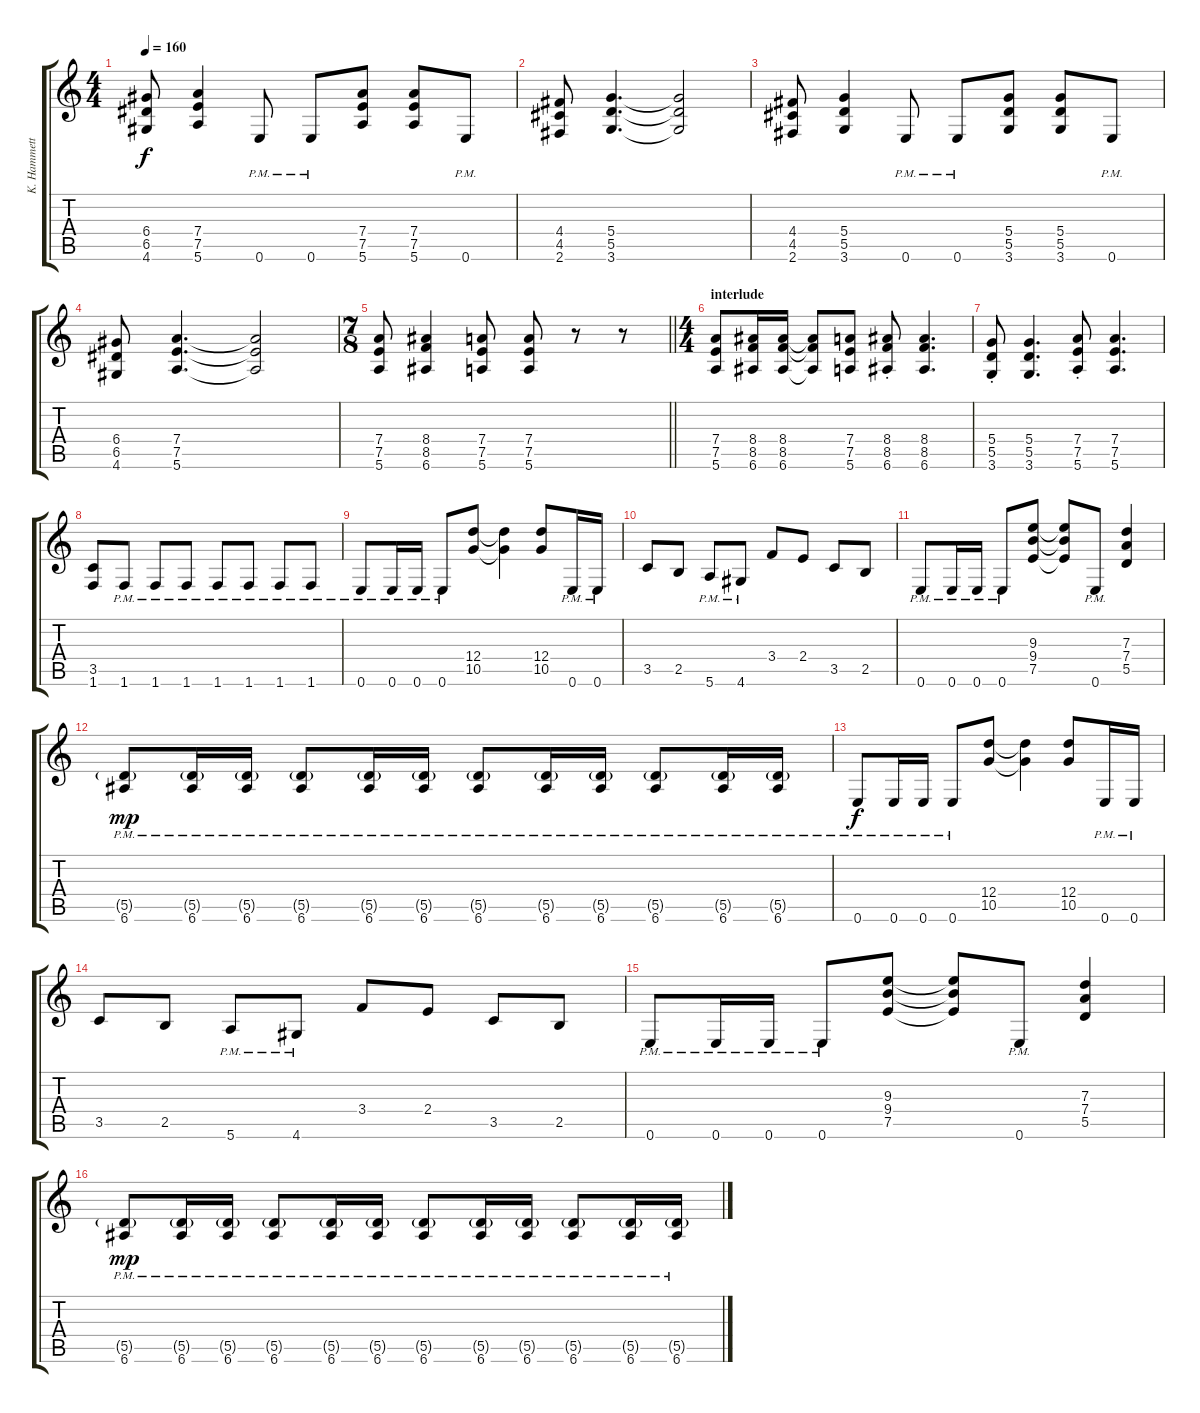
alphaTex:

\track ("K. Hammett - Rhythm guitar" "K. Hammett") {instrument distortionguitar}
\staff {score tabs}
\tuning (E4 B3 G3 D3 A2 E2) {hide}
\ts (4 4)
\tempo 160
\clef g2
\ks c
(6.4 6.5 4.6).8{dy f} (7.4 7.5 5.6).4 0.6{pm}.8 0.6{pm}.8 (7.4 7.5 5.6).8 (7.4 7.5 5.6).8 0.6{pm}.8 |
(4.4 4.5 2.6).8 (5.4 5.5 3.6).4{d} (5.4{t} 5.5{t} 3.6{t}).2 |
(4.4 4.5 2.6).8 (5.4 5.5 3.6).4 0.6{pm}.8 0.6{pm}.8 (5.4 5.5 3.6).8 (5.4 5.5 3.6).8 0.6{pm}.8 |
(6.4 6.5 4.6).8 (7.4 7.5 5.6).4{d} (7.4{t} 7.5{t} 5.6{t}).2 |
\ts (7 8)
\barLineRight lightlight
(7.4 7.5 5.6).8 (8.4 8.5 6.6).4 (7.4 7.5 5.6).8 (7.4 7.5 5.6).8 r.8 r.8 |
\ts (4 4)
\section ("" "interlude")
(7.4 7.5 5.6).8 (8.4 8.5 6.6).16 (8.4 8.5 6.6).16 (8.4{t} 8.5{t} 6.6{t}).8 (7.4 7.5 5.6).8 (8.4{st} 8.5{st} 6.6{st}).8 (8.4 8.5 6.6).4{d} |
(5.4{st} 5.5{st} 3.6{st}).8 (5.4 5.5 3.6).4{d} (7.4{st} 7.5{st} 5.6{st}).8 (7.4 7.5 5.6).4{d} |
(3.5 1.6).8 1.6{pm}.8 1.6{pm}.8 1.6{pm}.8 1.6{pm}.8 1.6{pm}.8 1.6{pm}.8 1.6{pm}.8 |
0.6{pm}.8 0.6{pm}.16 0.6{pm}.16 0.6{pm}.8 (12.4 10.5).8 (12.4{t} 10.5{t}).4 (12.4 10.5).8 0.6{pm}.16 0.6{pm}.16 |
3.5.8 2.5.8 5.6{pm}.8 4.6{pm}.8 3.4.8 2.4.8 3.5.8 2.5.8 |
0.6{pm}.8 0.6{pm}.16 0.6{pm}.16 0.6{pm}.8 (9.3 9.4 7.5).8 (9.3{t} 9.4{t} 7.5{t}).8 0.6{pm}.8 (7.3 7.4 5.5).4 |
(5.5{g} 6.6{pm}).8{dy mp} (5.5{g} 6.6{pm}).16 (5.5{g} 6.6{pm}).16 (5.5{g} 6.6{pm}).8 (5.5{g} 6.6{pm}).16 (5.5{g} 6.6{pm}).16 (5.5{g} 6.6{pm}).8 (5.5{g} 6.6{pm}).16 (5.5{g} 6.6{pm}).16 (5.5{g} 6.6{pm}).8 (5.5{g} 6.6{pm}).16 (5.5{g} 6.6{pm}).16 |
0.6{pm}.8{dy f} 0.6{pm}.16 0.6{pm}.16 0.6{pm}.8 (12.4 10.5).8 (12.4{t} 10.5{t}).4 (12.4 10.5).8 0.6{pm}.16 0.6{pm}.16 |
3.5.8 2.5.8 5.6{pm}.8 4.6{pm}.8 3.4.8 2.4.8 3.5.8 2.5.8 |
0.6{pm}.8 0.6{pm}.16 0.6{pm}.16 0.6{pm}.8 (9.3 9.4 7.5).8 (9.3{t} 9.4{t} 7.5{t}).8 0.6{pm}.8 (7.3 7.4 5.5).4 |
(5.5{g} 6.6{pm}).8{dy mp} (5.5{g} 6.6{pm}).16 (5.5{g} 6.6{pm}).16 (5.5{g} 6.6{pm}).8 (5.5{g} 6.6{pm}).16 (5.5{g} 6.6{pm}).16 (5.5{g} 6.6{pm}).8 (5.5{g} 6.6{pm}).16 (5.5{g} 6.6{pm}).16 (5.5{g} 6.6{pm}).8 (5.5{g} 6.6{pm}).16 (5.5{g} 6.6{pm}).16
